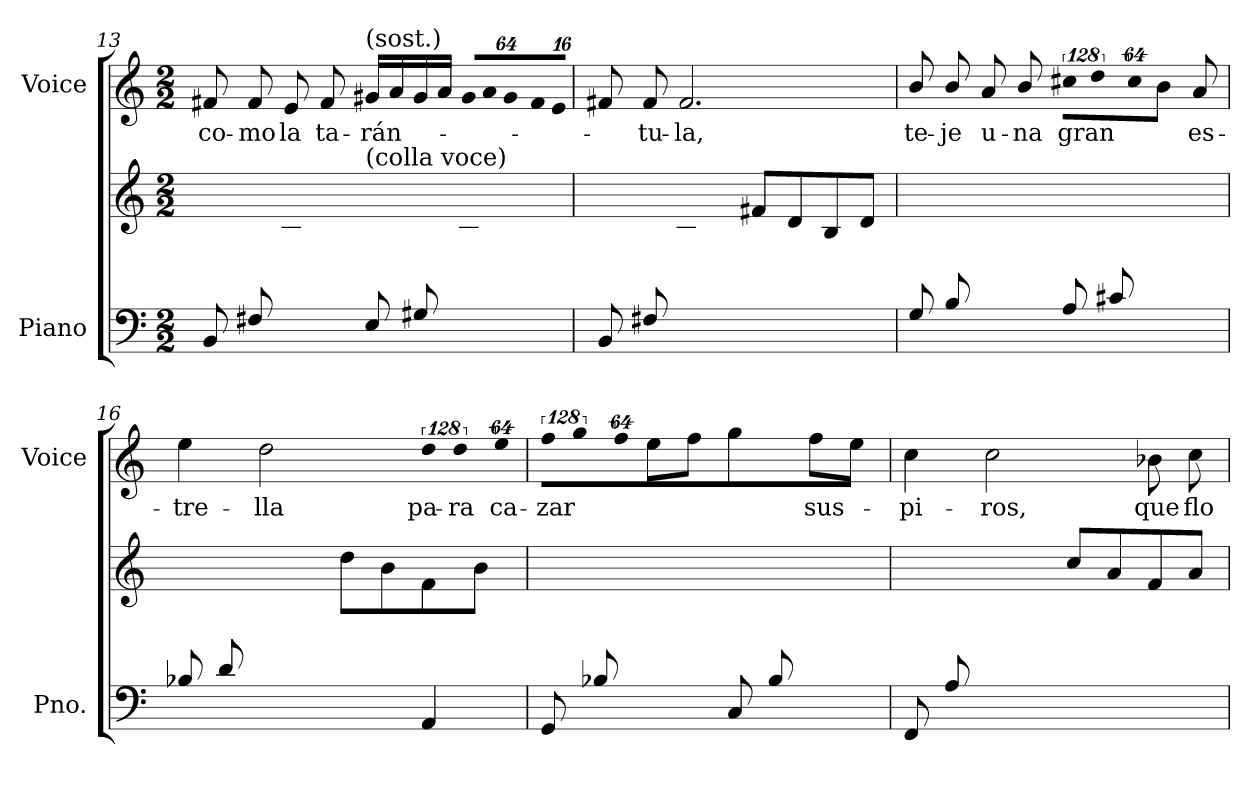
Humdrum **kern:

**kern	**kern	**kern	**text
*part2	*part2	*part1	*part1
*staff3	*staff2	*staff1	*staff1
*I"Piano	*	*I"Voice	*
*I'Pno.	*	*I'Voice	*
!!LO:LB:g=z
*clefF4	*clefG2	*clefG2	*
*k[]	*k[]	*k[]	*
*M2/2	*M2/2	*M2/2	*
=13	=13	=13	=13
*^	*	*	*
!	!	!	!	!LO:LY:b:color=#000000
8BBi/L	1ryy	4ryy	8f#Xi/	co-
!	!	!	!	!LO:LY:b:color=#000000
8F#Xi/	.	.	8f#i/	-mo
!	!	!	!	!LO:LY:b:color=#000000
4ryy	.	8Bi\	8ei/	la
!	!	!	!	!LO:LY:b:color=#000000
.	.	8di\J	8f#i/	ta-
!	!	!	!LO:TX:a:t=(sost.)	!
!	!	!LO:TX:a:t=(colla voce)	!	!
!	!	!	!	!LO:LY:b:color=#000000
8Ei/L	.	4ryy	16g#Xi/LL	-rán-
.	.	.	16ai/	.
8G#Xi/	.	.	16g#i/	.
.	.	.	16ai/JJ	.
*	*	*	*Xbrackettup	*
!	!	!	!LO:N:vis=16	!
4ryy	.	8Bi\	1024%51g#i/LL	.
!	!	!	!LO:N:vis=16	!
.	.	.	1024%51ai/	.
!	!	!	!LO:N:vis=16	!
.	.	.	1024%51g#i/	.
.	.	8ei\J	.	.
!	!	!	!LO:N:vis=16	!
.	.	.	1024%51f#i/	.
!	!	!	!LO:N:vis=16	!
.	.	.	256%13ei/JJ	.
=14	=14	=14	=14	=14
8BBi/L	1ryy	4ryy	8f#Xi/	.
!	!	!	!	!LO:LY:b:color=#000000
8F#Xi/	.	.	8f#i/	-tu-
!	!	!	!	!LO:LY:b:color=#000000
2.ryy	.	8Bi\	2.f#i/	-la,
.	.	8di\J	.	.
.	.	8f#Xi/L	.	.
.	.	8di/	.	.
.	.	8Bi/	.	.
.	.	8di/J	.	.
!!LO:PB:g=z
=15	=15	=15	=15	=15
!	!	!	!	!LO:LY:b:color=#000000
8Gi/L	1ryy	4ryy	8bi/	te-
!	!	!	!	!LO:LY:b:color=#000000
8Bi/	.	.	8bi/	-je
!	!	!	!	!LO:LY:b:color=#000000
4ryy	.	8di\	8ai/	u-
!	!	!	!	!LO:LY:b:color=#000000
.	.	8gi\J	8bi/	-na
*	*	*	*brackettup	*
!	!	!	!LO:N:vis=8	!
!	!	!	!	!LO:LY:b:color=#000000
8Ai/L	.	4ryy	1024%85cc#Xi\L	gran
!	!	!	!LO:N:vis=8	!
.	.	.	1024%85ddi\	.
8c#Xi/	.	.	.	.
!	!	!	!LO:N:vis=8	!
.	.	.	512%43cc#i\	.
4ryy	.	8ei\	8bi\J	.
!	!	!	!	!LO:LY:b:color=#000000
.	.	8ai\J	8ai/	es-
=16	=16	=16	=16	=16
!	!	!	!	!LO:LY:b:color=#000000
8B-Xi/L	2ryy	4ryy	4eei\	-tre-
8di/	.	.	.	.
!	!	!	!	!LO:LY:b:color=#000000
2.ryy	.	8fi\	2ddi\	-lla
.	.	8b-Xi\J	.	.
.	4ryy	8ddi\L	.	.
.	.	8b-i\	.	.
!	!	!	!LO:N:vis=8	!
!	!	!	!	!LO:LY:b:color=#000000
.	4AAi/	8fi\	1024%85ddi\	pa-
!	!	!	!LO:N:vis=8	!
!	!	!	!	!LO:LY:b:color=#000000
.	.	.	1024%85ddi\	-ra
.	.	8b-i\J	.	.
!	!	!	!LO:N:vis=8	!
!	!	!	!	!LO:LY:b:color=#000000
.	.	.	512%43eei\	ca-
=17	=17	=17	=17	=17
!	!	!	!LO:N:vis=8	!
!	!	!	!	!LO:LY:b:color=#000000
8GGi/L	1ryy	4ryy	1024%85ffi\L	-zar
!	!	!	!LO:N:vis=8	!
.	.	.	1024%85ggi\	.
8B-Xi/	.	.	.	.
!	!	!	!LO:N:vis=8	!
.	.	.	512%43ffi\J	.
4ryy	.	8fi\	8eei\L	.
.	.	8b-Xi\J	8ffi\J	.
8Ci/L	.	4ryy	4ggi\	.
8B-i/	.	.	.	.
!	!	!	!	!LO:LY:b:color=#000000
4ryy	.	8ei\	8ffi\L	sus-
.	.	8b-i\J	8eei\J	.
!!LO:LB:g=z
=18	=18	=18	=18	=18
!	!	!	!	!LO:LY:b:color=#000000
8FFi/L	1ryy	4ryy	4cci\	-pi-
8Ai/	.	.	.	.
!	!	!	!	!LO:LY:b:color=#000000
2.ryy	.	8fi\	2cci\	-ros,
.	.	8ai\J	.	.
.	.	8cci/L	.	.
.	.	8ai/	.	.
!	!	!	!	!LO:LY:b:color=#000000
.	.	8fi/	8b-Xi\	que
!	!	!	!	!LO:LY:b:color=#000000
.	.	8ai/J	8cci\	flo-
*v	*v	*	*	*
=	=	=	=
*-	*-	*-	*-
